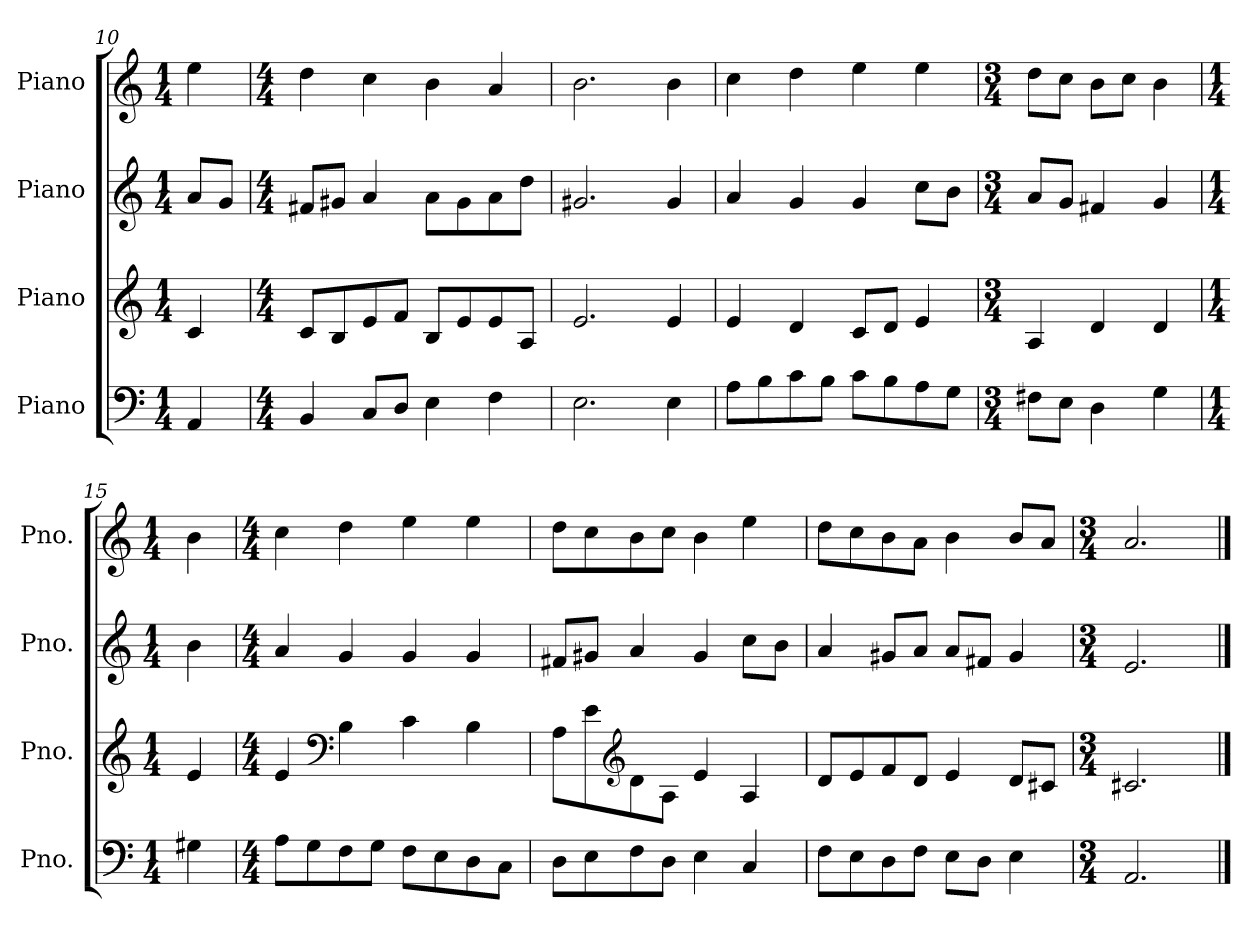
**kern	**kern	**kern	**kern
*part4	*part3	*part2	*part1
*staff4	*staff3	*staff2	*staff1
*I"Piano	*I"Piano	*I"Piano	*I"Piano
*I'Pno.	*I'Pno.	*I'Pno.	*I'Pno.
*clefF4	*clefG2	*clefG2	*clefG2
*k[]	*k[]	*k[]	*k[]
*M1/4	*M1/4	*M1/4	*M1/4
=10	=10	=10	=10
4AA/	4c/	8a/L	4ee\
.	.	8g/J	.
=11	=11	=11	=11
*M4/4	*M4/4	*M4/4	*M4/4
4BB/	8c/L	8f#X/L	4dd\
.	8B/	8g#X/J	.
8C/L	8e/	4a/	4cc\
8D/J	8f/J	.	.
4E\	8B/L	8a\L	4b\
.	8e/	8g#\	.
4F\	8e/	8a\	4a/
.	8A/J	8dd\J	.
=12	=12	=12	=12
2.E\	2.e/	2.g#X/	2.b\
4E\	4e/	4g#/	4b\
=13	=13	=13	=13
8A\L	4e/	4a/	4cc\
8B\	.	.	.
8c\	4d/	4g/	4dd\
8B\J	.	.	.
8c\L	8c/L	4g/	4ee\
8B\	8d/J	.	.
8A\	4e/	8cc\L	4ee\
8G\J	.	8b\J	.
!!LO:PB:g=z
=14	=14	=14	=14
*M3/4	*M3/4	*M3/4	*M3/4
8F#X\L	4A/	8a/L	8dd\L
8E\J	.	8g/J	8cc\J
4D\	4d/	4f#X/	8b\L
.	.	.	8cc\J
4G\	4d/	4g/	4b\
=15	=15	=15	=15
*M1/4	*M1/4	*M1/4	*M1/4
4G#X\	4e/	4b\	4b\
=16	=16	=16	=16
*M4/4	*M4/4	*M4/4	*M4/4
8A\L	4e/	4a/	4cc\
8G\	.	.	.
*	*clefF4	*	*
8F\	4B\	4g/	4dd\
8G\J	.	.	.
8F\L	4c\	4g/	4ee\
8E\	.	.	.
8D\	4B\	4g/	4ee\
8C\J	.	.	.
=17	=17	=17	=17
8D\L	8A\L	8f#X/L	8dd\L
8E\	8e\	8g#X/J	8cc\
*	*clefG2	*	*
8F\	8d\	4a/	8b\
8D\J	8A\J	.	8cc\J
4E\	4e/	4g#/	4b\
4C/	4A/	8cc\L	4ee\
.	.	8b\J	.
=18	=18	=18	=18
8F\L	8d/L	4a/	8dd\L
8E\	8e/	.	8cc\
8D\	8f/	8g#X/L	8b\
8F\J	8d/J	8a/J	8a\J
8E\L	4e/	8a/L	4b\
8D\J	.	8f#X/J	.
4E\	8d/L	4g#/	8b/L
.	8c#X/J	.	8a/J
=19	=19	=19	=19
*M3/4	*M3/4	*M3/4	*M3/4
2.AA/	2.c#X/	2.e/	2.a/
==	==	==	==
*-	*-	*-	*-
